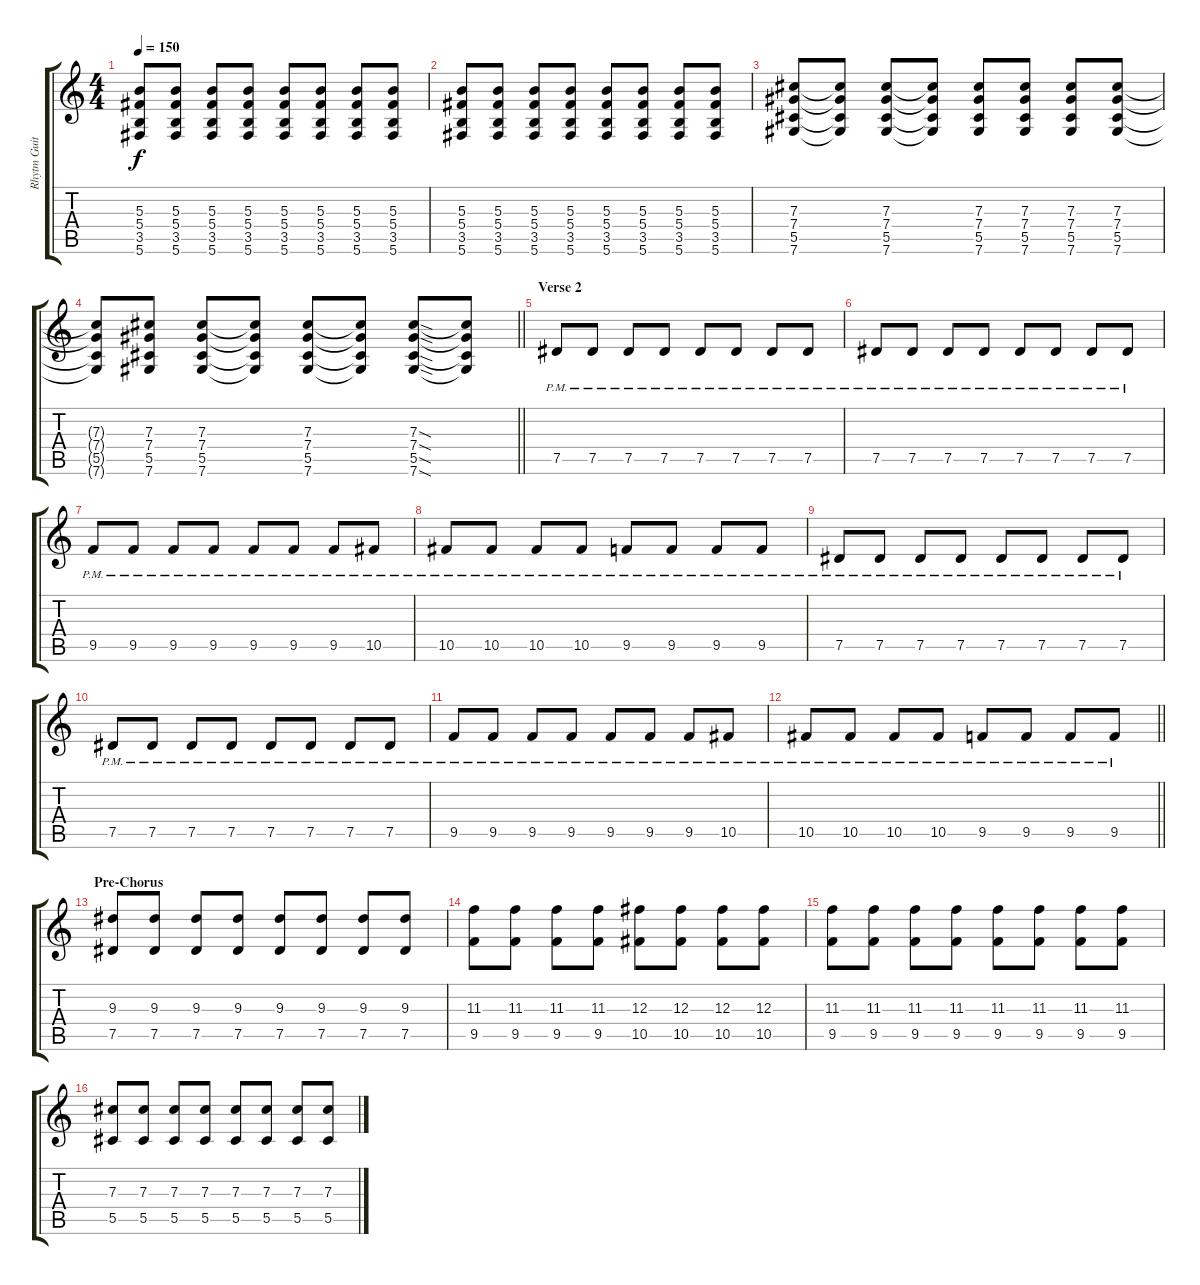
\track ("Rhytm Guitar [L]" "Rhytm Guit") {instrument distortionguitar}
\staff {score tabs}
\tuning (Eb4 Bb3 Gb3 Db3 Ab2 Db2) {hide}
\ts (4 4)
\tempo 150
\clef g2
\ks c
(5.3 5.4 3.5 5.6).8{dy f} (5.3 5.4 3.5 5.6).8 (5.3 5.4 3.5 5.6).8 (5.3 5.4 3.5 5.6).8 (5.3 5.4 3.5 5.6).8 (5.3 5.4 3.5 5.6).8 (5.3 5.4 3.5 5.6).8 (5.3 5.4 3.5 5.6).8 |
(5.3 5.4 3.5 5.6).8 (5.3 5.4 3.5 5.6).8 (5.3 5.4 3.5 5.6).8 (5.3 5.4 3.5 5.6).8 (5.3 5.4 3.5 5.6).8 (5.3 5.4 3.5 5.6).8 (5.3 5.4 3.5 5.6).8 (5.3 5.4 3.5 5.6).8 |
(7.3 7.4 5.5 7.6).8 (7.3{t} 7.4{t} 5.5{t} 7.6{t}).8 (7.3 7.4 5.5 7.6).8 (7.3{t} 7.4{t} 5.5{t} 7.6{t}).8 (7.3 7.4 5.5 7.6).8 (7.3 7.4 5.5 7.6).8 (7.3 7.4 5.5 7.6).8 (7.3 7.4 5.5 7.6).8 |
\barLineRight lightlight
(7.3{t} 7.4{t} 5.5{t} 7.6{t}).8 (7.3 7.4 5.5 7.6).8 (7.3 7.4 5.5 7.6).8 (7.3{t} 7.4{t} 5.5{t} 7.6{t}).8 (7.3 7.4 5.5 7.6).8 (7.3{t} 7.4{t} 5.5{t} 7.6{t}).8 (7.3{sod} 7.4{sod} 5.5{sod} 7.6{sod}).8 (7.3{t} 7.4{t} 5.5{t} 7.6{t}).8 |
\section ("" "Verse 2")
7.5{pm}.8 7.5{pm}.8 7.5{pm}.8 7.5{pm}.8 7.5{pm}.8 7.5{pm}.8 7.5{pm}.8 7.5{pm}.8 |
7.5{pm}.8 7.5{pm}.8 7.5{pm}.8 7.5{pm}.8 7.5{pm}.8 7.5{pm}.8 7.5{pm}.8 7.5{pm}.8 |
9.5{pm}.8 9.5{pm}.8 9.5{pm}.8 9.5{pm}.8 9.5{pm}.8 9.5{pm}.8 9.5{pm}.8 10.5{pm}.8 |
10.5{pm}.8 10.5{pm}.8 10.5{pm}.8 10.5{pm}.8 9.5{pm}.8 9.5{pm}.8 9.5{pm}.8 9.5{pm}.8 |
7.5{pm}.8 7.5{pm}.8 7.5{pm}.8 7.5{pm}.8 7.5{pm}.8 7.5{pm}.8 7.5{pm}.8 7.5{pm}.8 |
7.5{pm}.8 7.5{pm}.8 7.5{pm}.8 7.5{pm}.8 7.5{pm}.8 7.5{pm}.8 7.5{pm}.8 7.5{pm}.8 |
9.5{pm}.8 9.5{pm}.8 9.5{pm}.8 9.5{pm}.8 9.5{pm}.8 9.5{pm}.8 9.5{pm}.8 10.5{pm}.8 |
\barLineRight lightlight
10.5{pm}.8 10.5{pm}.8 10.5{pm}.8 10.5{pm}.8 9.5{pm}.8 9.5{pm}.8 9.5{pm}.8 9.5{pm}.8 |
\section ("" "Pre-Chorus")
(9.3 7.5).8 (9.3 7.5).8 (9.3 7.5).8 (9.3 7.5).8 (9.3 7.5).8 (9.3 7.5).8 (9.3 7.5).8 (9.3 7.5).8 |
(11.3 9.5).8 (11.3 9.5).8 (11.3 9.5).8 (11.3 9.5).8 (12.3 10.5).8 (12.3 10.5).8 (12.3 10.5).8 (12.3 10.5).8 |
(11.3 9.5).8 (11.3 9.5).8 (11.3 9.5).8 (11.3 9.5).8 (11.3 9.5).8 (11.3 9.5).8 (11.3 9.5).8 (11.3 9.5).8 |
(7.3 5.5).8 (7.3 5.5).8 (7.3 5.5).8 (7.3 5.5).8 (7.3 5.5).8 (7.3 5.5).8 (7.3 5.5).8 (7.3 5.5).8
